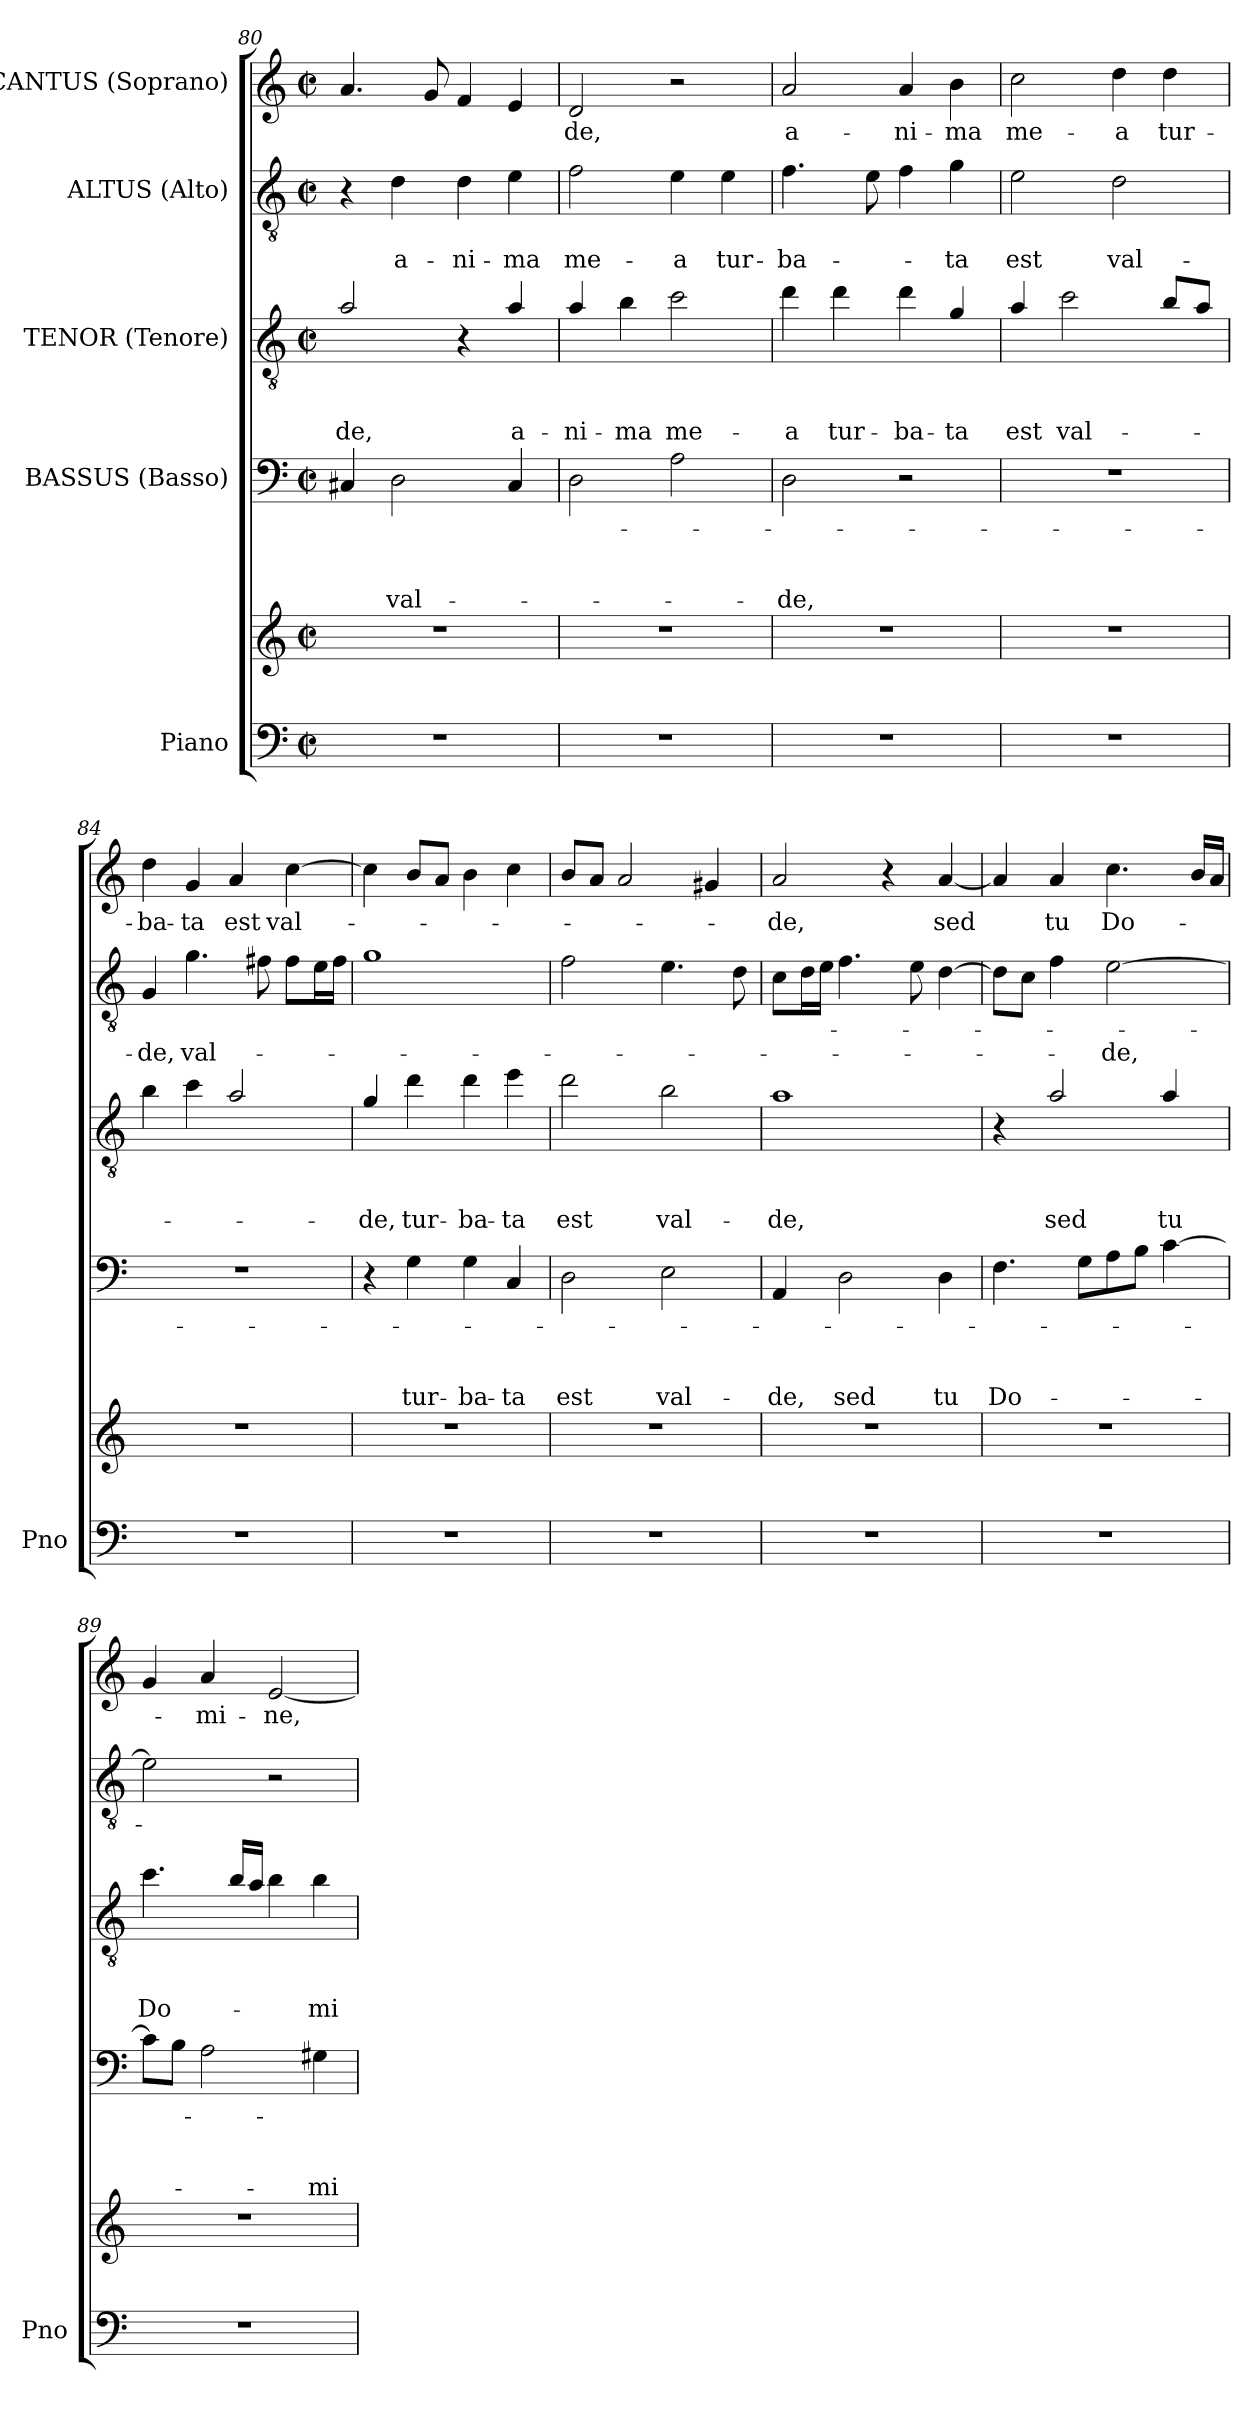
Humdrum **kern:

**kern	**kern	**kern	**text	**text	**text	**text	**kern	**text	**text	**text	**kern	**text	**text	**kern	**text
*part5	*part5	*part4	*part4	*part4	*part4	*part4	*part3	*part3	*part3	*part3	*part2	*part2	*part2	*part1	*part1
*staff6	*staff5	*staff4	*staff4	*staff4	*staff4	*staff4	*staff3	*staff3	*staff3	*staff3	*staff2	*staff2	*staff2	*staff1	*staff1
*I"Piano	*	*I"BASSUS (Basso)	*	*	*	*	*I"TENOR (Tenore)	*	*	*	*I"ALTUS (Alto)	*	*	*I"CANTUS (Soprano)	*
*I'Pno	*	*	*	*	*	*	*	*	*	*	*	*	*	*	*
*clefF4	*clefG2	*clefF4	*	*	*	*	*clefGv2	*	*	*	*clefGv2	*	*	*clefG2	*
*	*	*	*	*	*	*	*ITrd8c14	*	*	*	*	*	*	*	*
*k[]	*k[]	*k[]	*	*	*	*	*k[]	*	*	*	*k[]	*	*	*k[]	*
*C:	*C:	*C:	*	*	*	*	*C:	*	*	*	*C:	*	*	*C:	*
*M2/2	*M2/2	*M2/2	*	*	*	*	*M2/2	*	*	*	*M2/2	*	*	*M2/2	*
*met(c|)	*met(c|)	*met(c|)	*	*	*	*	*met(c|)	*	*	*	*met(c|)	*	*	*met(c|)	*
=80	=80	=80	=80	=80	=80	=80	=80	=80	=80	=80	=80	=80	=80	=80	=80
1r	1r	4C#X/	.	.	.	.	2A/	.	.	-de,	4r	.	.	4.a/	.
.	.	2D\	.	.	.	val-	.	.	.	.	4d\	.	a-	.	.
.	.	.	.	.	.	.	.	.	.	.	.	.	.	8g/	.
.	.	.	.	.	.	.	4r	.	.	.	4d\	.	-ni-	4f/	.
.	.	4C#/	.	.	.	.	4A/	.	.	a-	4e\	.	-ma	4e/	.
!!LO:LB:g=z
=81	=81	=81	=81	=81	=81	=81	=81	=81	=81	=81	=81	=81	=81	=81	=81
1r	1r	2D\	­-	.	.	.	4A/	.	.	-ni-	2f\	.	me-	2d/	-de,
.	.	.	.	.	.	.	4B\	.	.	-ma	.	.	.	.	.
.	.	2A\	.	.	.	.	2c\	.	.	me-	4e\	.	-a	2r	.
.	.	.	.	.	.	.	.	.	.	.	4e\	.	tur-	.	.
=82	=82	=82	=82	=82	=82	=82	=82	=82	=82	=82	=82	=82	=82	=82	=82
1r	1r	2D\	.	.	.	-de,	4d\	.	.	-a	4.f\	.	-ba-	2a/	a-
.	.	.	.	.	.	.	4d\	.	.	tur-	.	.	.	.	.
.	.	.	.	.	.	.	.	.	.	.	8e\	.	.	.	.
.	.	2r	.	.	.	.	4d\	.	.	-ba-	4f\	.	.	4a/	-ni-
.	.	.	.	.	.	.	4G/	.	.	-ta	4g\	.	-ta	4b\	-ma
=83	=83	=83	=83	=83	=83	=83	=83	=83	=83	=83	=83	=83	=83	=83	=83
1r	1r	1r	.	.	.	.	4A/	.	.	est	2e\	.	est	2cc\	me-
.	.	.	.	.	.	.	2c\	.	.	val-	.	.	.	.	.
.	.	.	.	.	.	.	.	.	.	.	2d\	.	val-	4dd\	-a
.	.	.	.	.	.	.	8B/L	.	.	.	.	.	.	4dd\	tur-
.	.	.	.	.	.	.	8A/J	.	.	.	.	.	.	.	.
=84	=84	=84	=84	=84	=84	=84	=84	=84	=84	=84	=84	=84	=84	=84	=84
1r	1r	1r	.	.	.	.	4B\	.	.	.	4G/	.	-de,	4dd\	-ba-
.	.	.	.	.	.	.	4c\	.	.	.	4.g\	.	val-	4g/	-ta
.	.	.	.	.	.	.	2A/	.	.	.	.	.	.	4a/	est
.	.	.	.	.	.	.	.	.	.	.	8f#\	.	.	.	.
.	.	.	.	.	.	.	.	.	.	.	8f#\L	.	.	[4cc\	val-
.	.	.	.	.	.	.	.	.	.	.	16e\L	.	.	.	.
.	.	.	.	.	.	.	.	.	.	.	16f#\JJ	.	.	.	.
=85	=85	=85	=85	=85	=85	=85	=85	=85	=85	=85	=85	=85	=85	=85	=85
1r	1r	4r	.	.	.	.	4G/	.	.	-de,	1g	.	.	4cc\]	.
.	.	4G\	.	.	.	tur-	4d\	.	.	tur-	.	.	.	8b/L	.
.	.	.	.	.	.	.	.	.	.	.	.	.	.	8a/J	.
.	.	4G\	.	.	.	-ba-	4d\	.	.	-ba-	.	.	.	4b\	.
.	.	4C/	.	.	.	-ta	4e\	.	.	-ta	.	.	.	4cc\	.
=86	=86	=86	=86	=86	=86	=86	=86	=86	=86	=86	=86	=86	=86	=86	=86
1r	1r	2D\	.	.	.	est	2d\	.	.	est	2f\	.	.	8b/L	.
.	.	.	.	.	.	.	.	.	.	.	.	.	.	8a/J	.
.	.	.	.	.	.	.	.	.	.	.	.	.	.	2a/	.
.	.	2E\	.	.	.	val-	2B\	.	.	val-	4.e\	.	.	.	.
.	.	.	.	.	.	.	.	.	.	.	.	.	.	4g#/	.
.	.	.	.	.	.	.	.	.	.	.	8d\	.	.	.	.
!!LO:PB:g=z
=87	=87	=87	=87	=87	=87	=87	=87	=87	=87	=87	=87	=87	=87	=87	=87
1r	1r	4AA/	.	.	.	-de,	1A	.	.	-de,	8c\L	-­-	.	2a/	-de,
.	.	.	.	.	.	.	.	.	.	.	16d\L	.	.	.	.
.	.	.	.	.	.	.	.	.	.	.	16e\JJ	.	.	.	.
.	.	2D\	.	.	.	sed	.	.	.	.	4.f\	.	.	.	.
.	.	.	.	.	.	.	.	.	.	.	.	.	.	4r	.
.	.	.	.	.	.	.	.	.	.	.	8e\	.	.	.	.
.	.	4D\	.	.	.	tu	.	.	.	.	[4d\	.	.	[4a/	sed
=88	=88	=88	=88	=88	=88	=88	=88	=88	=88	=88	=88	=88	=88	=88	=88
1r	1r	4.F\	.	.	.	Do-	4r	.	.	.	8d\L]	.	.	4a/]	.
.	.	.	.	.	.	.	.	.	.	.	8c\J	.	.	.	.
.	.	.	.	.	.	.	2A/	.	.	sed	4f\	.	.	4a/	tu
.	.	8G\L	.	.	.	.	.	.	.	.	.	.	.	.	.
.	.	8A\	.	.	.	.	.	.	.	.	[2e\	.	-de,	4.cc\	Do-
.	.	8B\J	.	.	.	.	.	.	.	.	.	.	.	.	.
.	.	[4c\	.	.	.	.	4A/	.	.	tu	.	.	.	.	.
.	.	.	.	.	.	.	.	.	.	.	.	.	.	16b/LL	.
.	.	.	.	.	.	.	.	.	.	.	.	.	.	16a/JJ	.
=89	=89	=89	=89	=89	=89	=89	=89	=89	=89	=89	=89	=89	=89	=89	=89
1r	1r	8c\L]	.	.	.	.	4.c\	.	.	Do-	2e\]	.	.	4g/	.
.	.	8B\J	.	.	.	.	.	.	.	.	.	.	.	.	.
.	.	2A\	.	.	.	.	.	.	.	.	.	.	.	4a/	-mi-
.	.	.	.	.	.	.	16B/LL	.	.	.	.	.	.	.	.
.	.	.	.	.	.	.	16A/JJ	.	.	.	.	.	.	.	.
.	.	.	.	.	.	.	4B\	.	.	.	2r	.	.	[2e/	-ne,
.	.	4G#\	.	.	.	-mi-	4B\	.	.	-mi-	.	.	.	.	.
=	=	=	=	=	=	=	=	=	=	=	=	=	=	=	=
*-	*-	*-	*-	*-	*-	*-	*-	*-	*-	*-	*-	*-	*-	*-	*-
